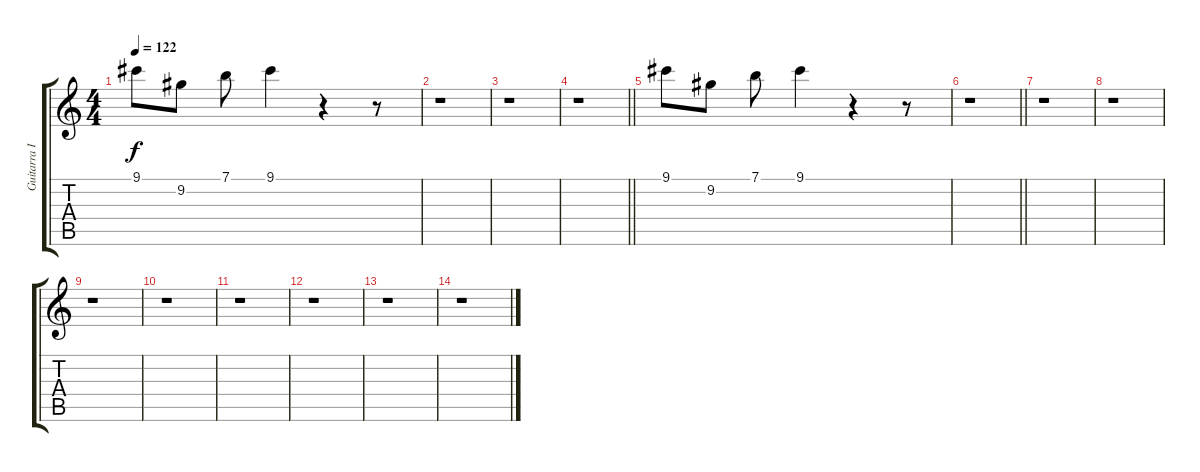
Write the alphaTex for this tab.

\track ("Guitarra II" "Guitarra I") {instrument acousticguitarsteel}
\staff {score tabs}
\tuning (E4 B3 G3 D3 A2 E2) {hide}
\ts (4 4)
\tempo 122
\clef g2
\ks c
9.1.8{dy f volume 9} 9.2.8 7.1.8 9.1.4 r.4 r.8 |
r.1 |
r.1 |
\barLineRight lightlight
r.1 |
9.1.8{volume 9} 9.2.8 7.1.8 9.1.4 r.4 r.8 |
\barLineRight lightlight
r.1 |
r.1 |
r.1 |
r.1 |
r.1 |
r.1 |
r.1 |
r.1 |
r.1
